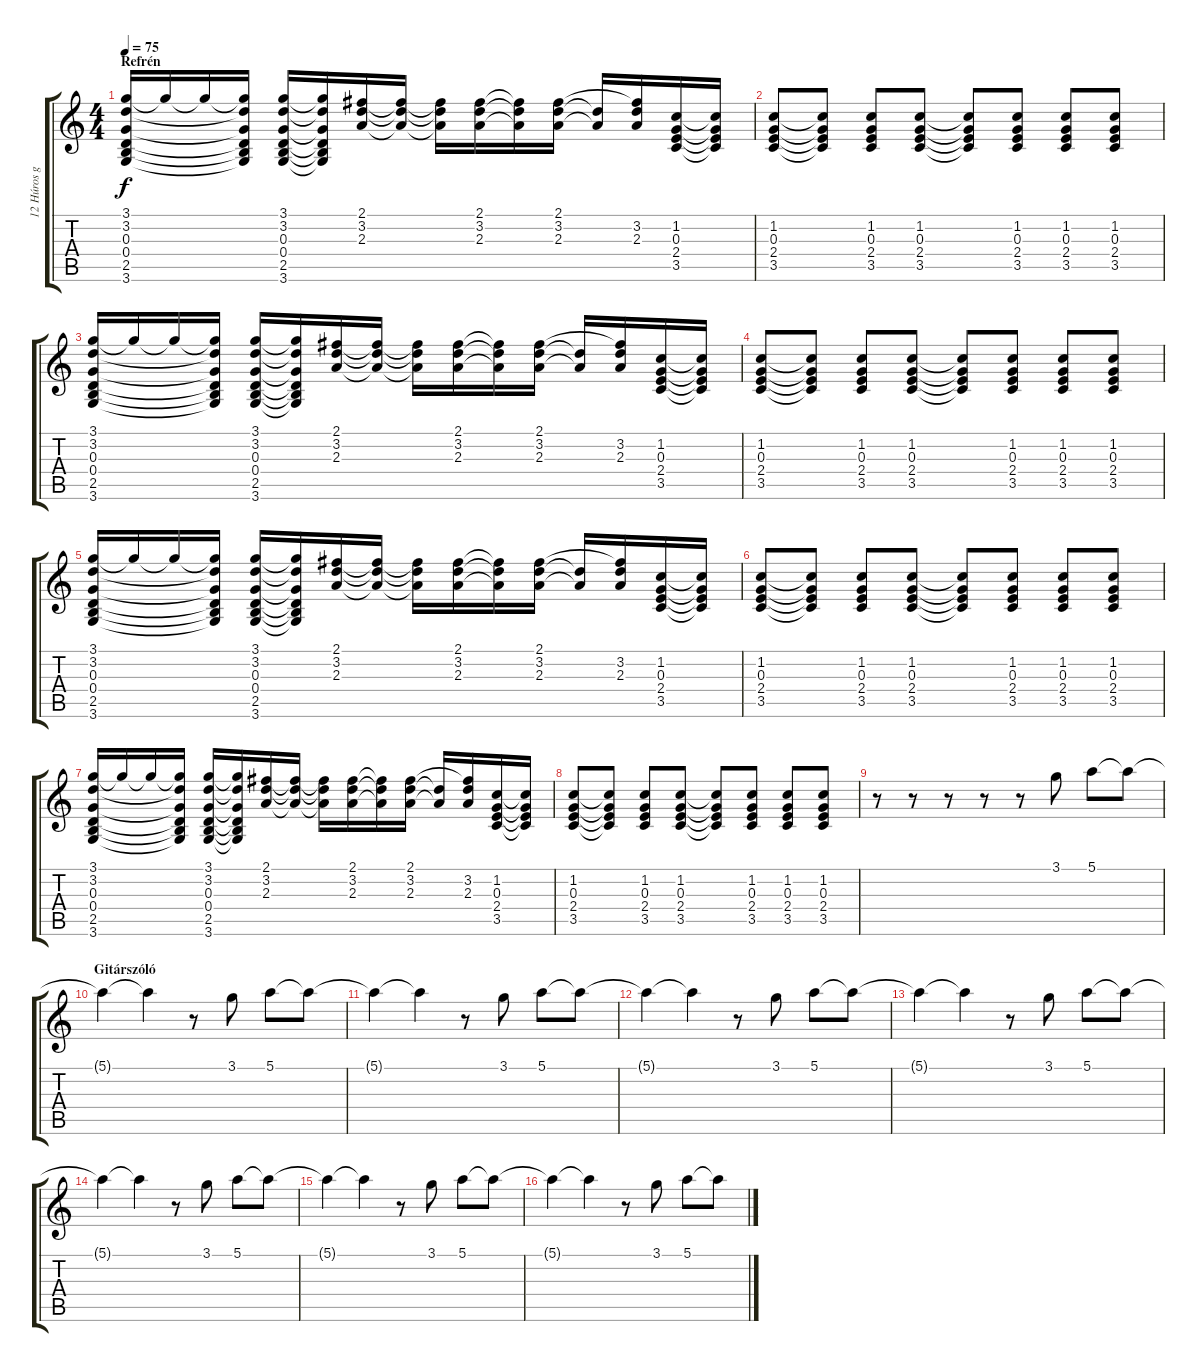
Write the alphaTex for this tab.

\track ("12 Húros gitár" "12 Húros g") {instrument acousticguitarsteel}
\staff {score tabs}
\tuning (E4 B3 G3 D3 A2 E2) {hide}
\ts (4 4)
\section ("" "Refrén")
\tempo 75
\clef g2
\ks c
(3.1 3.2 0.3 0.4 2.5 3.6).16{dy f} 3.1{t}.16 3.1{t}.16 (3.1{t} 3.2{t} 0.3{t} 0.4{t} 2.5{t} 3.6{t}).16 (3.1 3.2 0.3 0.4 2.5 3.6).16 (3.1{t} 3.2{t} 0.3{t} 0.4{t} 2.5{t} 3.6{t}).16 (2.1 3.2 2.3).16 (2.1{t} 3.2{t} 2.3{t}).16 (2.1{t} 3.2{t} 2.3{t}).16 (2.1 3.2 2.3).16 (2.1{t} 3.2{t} 2.3{t}).16 (2.1 3.2 2.3).16 (3.2{t} 2.3{t}).16 (2.1{t} 3.2 2.3).16 (1.2 0.3 2.4 3.5).16 (1.2{t} 0.3{t} 2.4{t} 3.5{t}).16 |
(1.2 0.3 2.4 3.5).8 (1.2{t} 0.3{t} 2.4{t} 3.5{t}).8 (1.2 0.3 2.4 3.5).8 (1.2 0.3 2.4 3.5).8 (1.2{t} 0.3{t} 2.4{t} 3.5{t}).8 (1.2 0.3 2.4 3.5).8 (1.2 0.3 2.4 3.5).8 (1.2 0.3 2.4 3.5).8 |
(3.1 3.2 0.3 0.4 2.5 3.6).16 3.1{t}.16 3.1{t}.16 (3.1{t} 3.2{t} 0.3{t} 0.4{t} 2.5{t} 3.6{t}).16 (3.1 3.2 0.3 0.4 2.5 3.6).16 (3.1{t} 3.2{t} 0.3{t} 0.4{t} 2.5{t} 3.6{t}).16 (2.1 3.2 2.3).16 (2.1{t} 3.2{t} 2.3{t}).16 (2.1{t} 3.2{t} 2.3{t}).16 (2.1 3.2 2.3).16 (2.1{t} 3.2{t} 2.3{t}).16 (2.1 3.2 2.3).16 (3.2{t} 2.3{t}).16 (2.1{t} 3.2 2.3).16 (1.2 0.3 2.4 3.5).16 (1.2{t} 0.3{t} 2.4{t} 3.5{t}).16 |
(1.2 0.3 2.4 3.5).8 (1.2{t} 0.3{t} 2.4{t} 3.5{t}).8 (1.2 0.3 2.4 3.5).8 (1.2 0.3 2.4 3.5).8 (1.2{t} 0.3{t} 2.4{t} 3.5{t}).8 (1.2 0.3 2.4 3.5).8 (1.2 0.3 2.4 3.5).8 (1.2 0.3 2.4 3.5).8 |
(3.1 3.2 0.3 0.4 2.5 3.6).16 3.1{t}.16 3.1{t}.16 (3.1{t} 3.2{t} 0.3{t} 0.4{t} 2.5{t} 3.6{t}).16 (3.1 3.2 0.3 0.4 2.5 3.6).16 (3.1{t} 3.2{t} 0.3{t} 0.4{t} 2.5{t} 3.6{t}).16 (2.1 3.2 2.3).16 (2.1{t} 3.2{t} 2.3{t}).16 (2.1{t} 3.2{t} 2.3{t}).16 (2.1 3.2 2.3).16 (2.1{t} 3.2{t} 2.3{t}).16 (2.1 3.2 2.3).16 (3.2{t} 2.3{t}).16 (2.1{t} 3.2 2.3).16 (1.2 0.3 2.4 3.5).16 (1.2{t} 0.3{t} 2.4{t} 3.5{t}).16 |
(1.2 0.3 2.4 3.5).8 (1.2{t} 0.3{t} 2.4{t} 3.5{t}).8 (1.2 0.3 2.4 3.5).8 (1.2 0.3 2.4 3.5).8 (1.2{t} 0.3{t} 2.4{t} 3.5{t}).8 (1.2 0.3 2.4 3.5).8 (1.2 0.3 2.4 3.5).8 (1.2 0.3 2.4 3.5).8 |
(3.1 3.2 0.3 0.4 2.5 3.6).16 3.1{t}.16 3.1{t}.16 (3.1{t} 3.2{t} 0.3{t} 0.4{t} 2.5{t} 3.6{t}).16 (3.1 3.2 0.3 0.4 2.5 3.6).16 (3.1{t} 3.2{t} 0.3{t} 0.4{t} 2.5{t} 3.6{t}).16 (2.1 3.2 2.3).16 (2.1{t} 3.2{t} 2.3{t}).16 (2.1{t} 3.2{t} 2.3{t}).16 (2.1 3.2 2.3).16 (2.1{t} 3.2{t} 2.3{t}).16 (2.1 3.2 2.3).16 (3.2{t} 2.3{t}).16 (2.1{t} 3.2 2.3).16 (1.2 0.3 2.4 3.5).16 (1.2{t} 0.3{t} 2.4{t} 3.5{t}).16 |
(1.2 0.3 2.4 3.5).8 (1.2{t} 0.3{t} 2.4{t} 3.5{t}).8 (1.2 0.3 2.4 3.5).8 (1.2 0.3 2.4 3.5).8 (1.2{t} 0.3{t} 2.4{t} 3.5{t}).8 (1.2 0.3 2.4 3.5).8 (1.2 0.3 2.4 3.5).8 (1.2 0.3 2.4 3.5).8 |
r.8 r.8 r.8 r.8 r.8 3.1.8 5.1.8 5.1{t}.8 |
\section ("" "Gitárszóló")
5.1{t}.4 5.1{t}.4 r.8 3.1.8 5.1.8 5.1{t}.8 |
5.1{t}.4 5.1{t}.4 r.8 3.1.8 5.1.8 5.1{t}.8 |
5.1{t}.4 5.1{t}.4 r.8 3.1.8 5.1.8 5.1{t}.8 |
5.1{t}.4 5.1{t}.4 r.8 3.1.8 5.1.8 5.1{t}.8 |
5.1{t}.4 5.1{t}.4 r.8 3.1.8 5.1.8 5.1{t}.8 |
5.1{t}.4 5.1{t}.4 r.8 3.1.8 5.1.8 5.1{t}.8 |
5.1{t}.4 5.1{t}.4 r.8 3.1.8 5.1.8 5.1{t}.8
